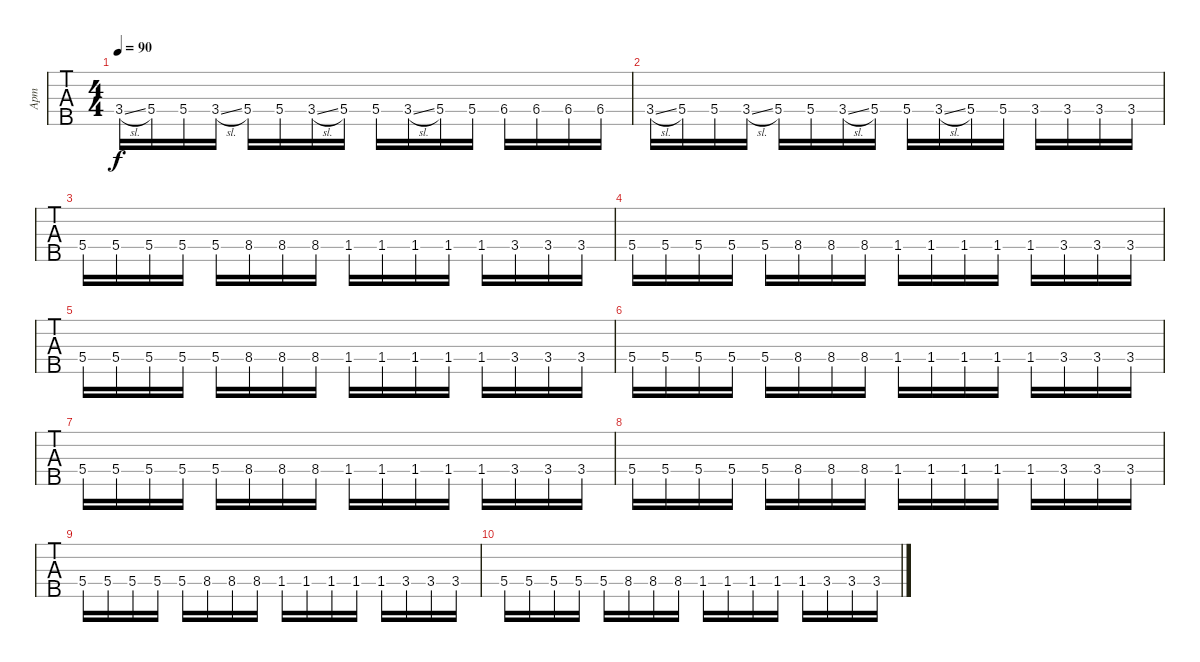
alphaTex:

\track ("Арт" "Арт") {instrument electricbassfinger}
\staff {tabs}
\tuning (Gb2 Db2 Ab1 Db1 Bb0) {hide}
\ts (4 4)
\tempo 90
\clef f4
\ks f#minor
3.4{sl}.16{dy f} 5.4.16 5.4.16 3.4{sl}.16 5.4.16 5.4.16 3.4{sl}.16 5.4.16 5.4.16 3.4{sl}.16 5.4.16 5.4.16 6.4.16 6.4.16 6.4.16 6.4.16 |
3.4{sl}.16 5.4.16 5.4.16 3.4{sl}.16 5.4.16 5.4.16 3.4{sl}.16 5.4.16 5.4.16 3.4{sl}.16 5.4.16 5.4.16 3.4.16 3.4.16 3.4.16 3.4.16 |
5.4.16 5.4.16 5.4.16 5.4.16 5.4.16 8.4.16 8.4.16 8.4.16 1.4.16 1.4.16 1.4.16 1.4.16 1.4.16 3.4.16 3.4.16 3.4.16 |
5.4.16 5.4.16 5.4.16 5.4.16 5.4.16 8.4.16 8.4.16 8.4.16 1.4.16 1.4.16 1.4.16 1.4.16 1.4.16 3.4.16 3.4.16 3.4.16 |
5.4.16 5.4.16 5.4.16 5.4.16 5.4.16 8.4.16 8.4.16 8.4.16 1.4.16 1.4.16 1.4.16 1.4.16 1.4.16 3.4.16 3.4.16 3.4.16 |
5.4.16 5.4.16 5.4.16 5.4.16 5.4.16 8.4.16 8.4.16 8.4.16 1.4.16 1.4.16 1.4.16 1.4.16 1.4.16 3.4.16 3.4.16 3.4.16 |
5.4.16 5.4.16 5.4.16 5.4.16 5.4.16 8.4.16 8.4.16 8.4.16 1.4.16 1.4.16 1.4.16 1.4.16 1.4.16 3.4.16 3.4.16 3.4.16 |
5.4.16 5.4.16 5.4.16 5.4.16 5.4.16 8.4.16 8.4.16 8.4.16 1.4.16 1.4.16 1.4.16 1.4.16 1.4.16 3.4.16 3.4.16 3.4.16 |
5.4.16 5.4.16 5.4.16 5.4.16 5.4.16 8.4.16 8.4.16 8.4.16 1.4.16 1.4.16 1.4.16 1.4.16 1.4.16 3.4.16 3.4.16 3.4.16 |
5.4.16 5.4.16 5.4.16 5.4.16 5.4.16 8.4.16 8.4.16 8.4.16 1.4.16 1.4.16 1.4.16 1.4.16 1.4.16 3.4.16 3.4.16 3.4.16
